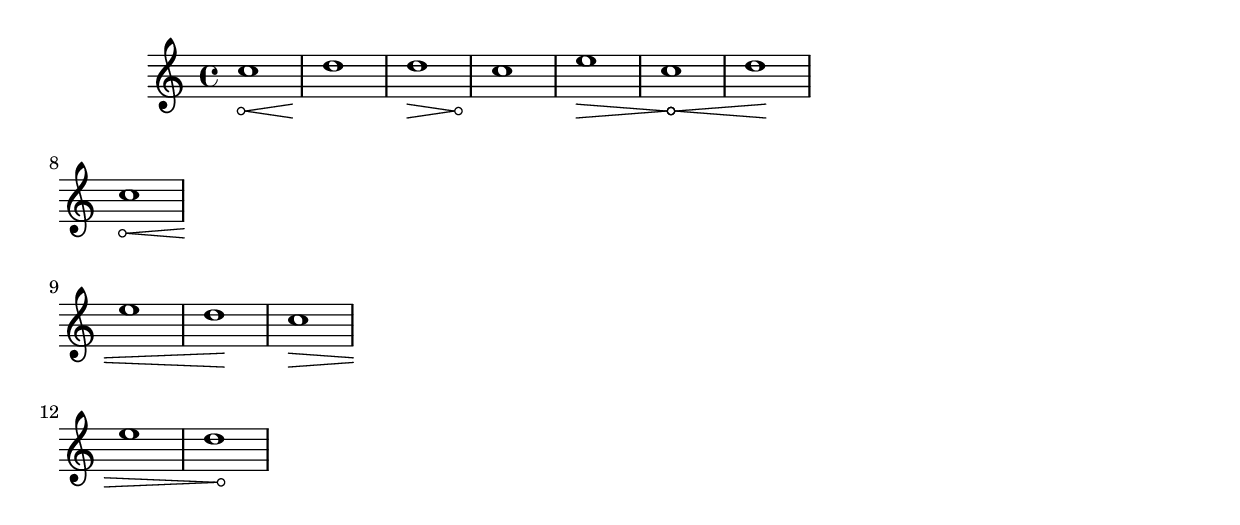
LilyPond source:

\version "2.19.21"

\header {

  texidoc = "Hairpins can have circled tips. A decrescendo del niente
followed by a crescendo al niente should only print one circle."

}

\layout { ragged-right = ##t } 

\relative {
  \override Hairpin.circled-tip = ##t
  c''1\< d\! d\> c\!
  \override Hairpin.to-barline = ##f
  e\> c\< d\! \break
  c\< \break
  e d\! c\> \break
  e d\!
}

